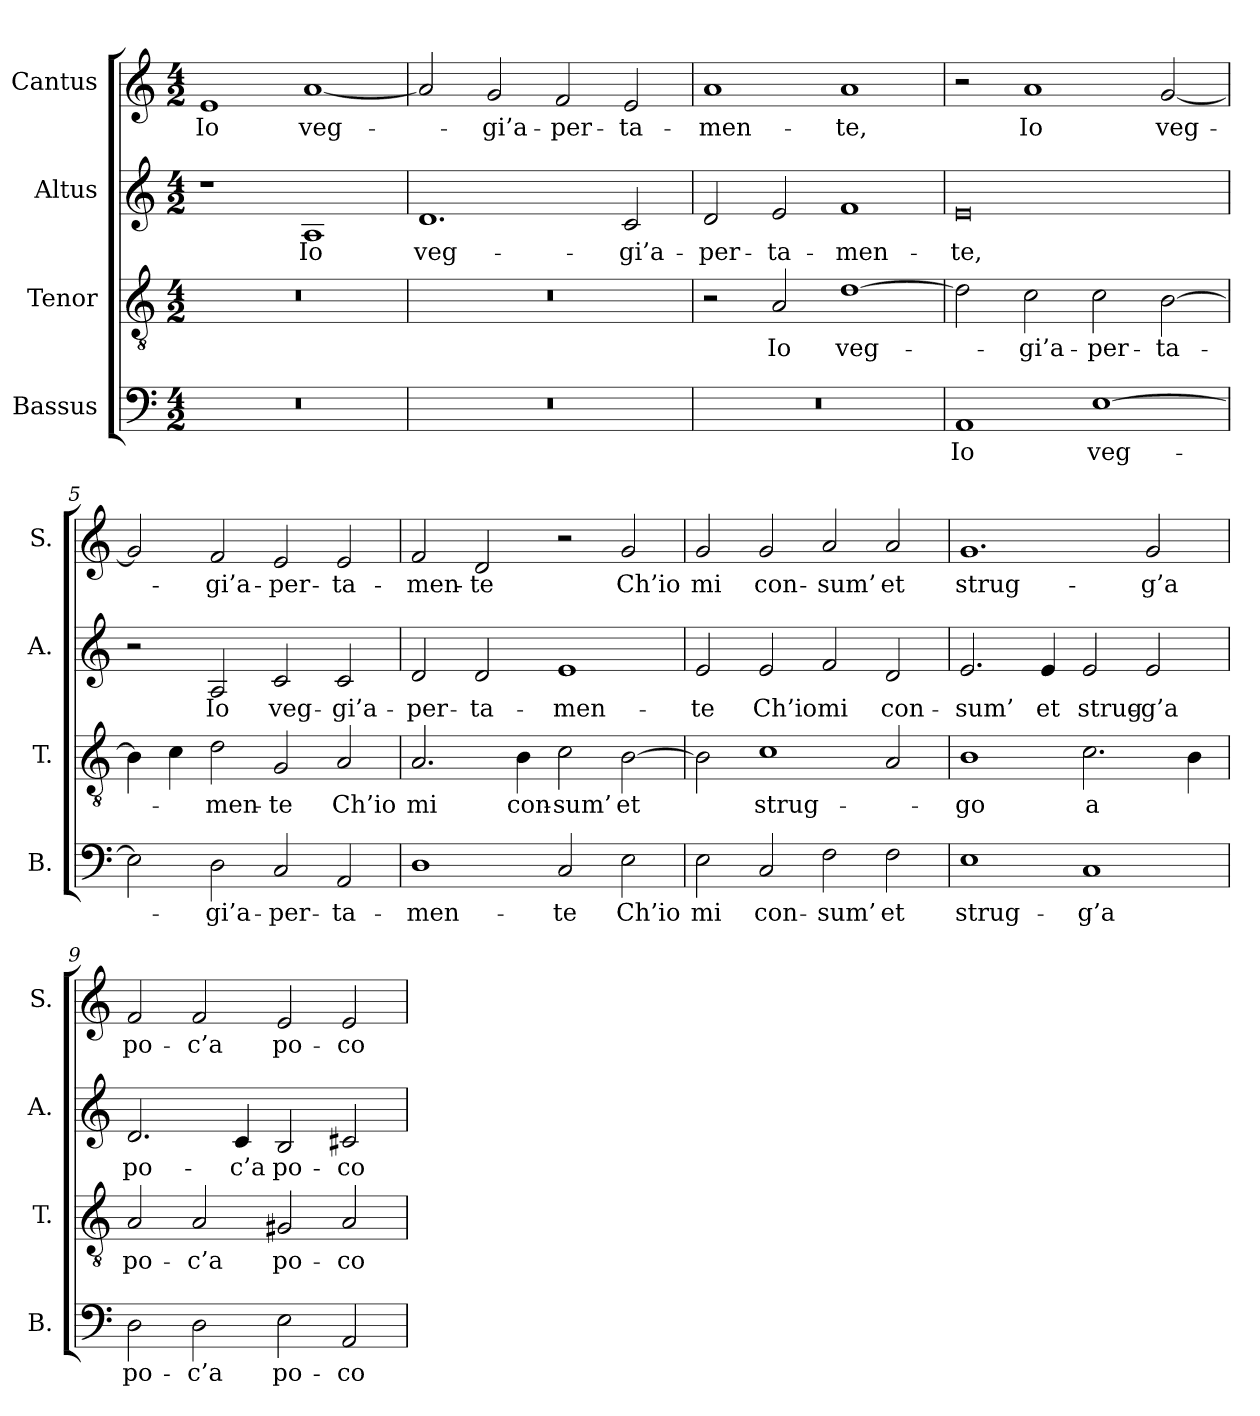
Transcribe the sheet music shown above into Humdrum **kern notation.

**kern	**text	**kern	**text	**kern	**text	**kern	**text
*part4	*part4	*part3	*part3	*part2	*part2	*part1	*part1
*staff4	*staff4	*staff3	*staff3	*staff2	*staff2	*staff1	*staff1
*I"Bassus	*	*I"Tenor	*	*I"Altus	*	*I"Cantus	*
*I'B.	*	*I'T.	*	*I'A.	*	*I'S.	*
*clefF4	*	*clefGv2	*	*clefG2	*	*clefG2	*
*	*	*ITrd7c12	*	*	*	*	*
*k[]	*	*k[]	*	*k[]	*	*k[]	*
*C:	*	*C:	*	*C:	*	*C:	*
*M4/2	*	*M4/2	*	*M4/2	*	*M4/2	*
=1	=1	=1	=1	=1	=1	=1	=1
0r	.	0r	.	1r	.	1e/	Io
.	.	.	.	1A/	Io	[1a/	veg-
=2	=2	=2	=2	=2	=2	=2	=2
0r	.	0r	.	1.d/	veg-	2a/]	.
.	.	.	.	.	.	2g/	-gi’a-
.	.	.	.	.	.	2f/	-per-
.	.	.	.	2c/	-gi’a-	2e/	-ta-
=3	=3	=3	=3	=3	=3	=3	=3
0r	.	2r	.	2d/	-per-	1a/	-men-
.	.	2AA/	Io	2e/	-ta-	.	.
.	.	[1D\	veg-	1f/	-men-	1a/	-te,
=4	=4	=4	=4	=4	=4	=4	=4
1AA/	Io	2D\]	.	0e/	-te,	2r	.
.	.	2C\	-gi’a-	.	.	1a/	Io
[1E\	veg-	2C\	-per-	.	.	.	.
.	.	[2BB\	-ta-	.	.	[2g/	veg-
!!LO:LB:g=z
=5	=5	=5	=5	=5	=5	=5	=5
2E\]	.	4BB\]	.	2r	.	2g/]	.
.	.	4C\	.	.	.	.	.
2D\	-gi’a-	2D\	-men-	2A/	Io	2f/	-gi’a-
2C/	-per-	2GG/	-te	2c/	veg-	2e/	-per-
2AA/	-ta-	2AA/	Ch’io	2c/	-gi’a-	2e/	-ta-
=6	=6	=6	=6	=6	=6	=6	=6
1D\	-men-	2.AA/	mi	2d/	-per-	2f/	-men-
.	.	.	.	2d/	-ta-	2d/	-te
.	.	4BB\	con-	.	.	.	.
2C/	-te	2C\	-sum’	1e/	-men-	2r	.
2E\	Ch’io	[2BB\	et	.	.	2g/	Ch’io
=7	=7	=7	=7	=7	=7	=7	=7
2E\	mi	2BB\]	.	2e/	-te	2g/	mi
2C/	con-	1C\	strug-	2e/	Ch’io	2g/	con-
2F\	-sum’	.	.	2f/	mi	2a/	-sum’
2F\	et	2AA/	.	2d/	con-	2a/	et
=8	=8	=8	=8	=8	=8	=8	=8
1E\	strug-	1BB\	-go	2.e/	-sum’	1.g/	strug-
.	.	.	.	4e/	et	.	.
1C/	-g’a	2.C\	a	2e/	strug-	.	.
.	.	.	.	2e/	-g’a	2g/	-g’a
.	.	4BB\	.	.	.	.	.
!!LO:LB:g=z
=9	=9	=9	=9	=9	=9	=9	=9
2D\	po-	2AA/	po-	2.d/	po-	2f/	po-
2D\	-c’a	2AA/	-c’a	.	.	2f/	-c’a
.	.	.	.	4c/	-c’a	.	.
2E\	po-	2GG#X/	po-	2B/	po-	2e/	po-
2AA/	-co	2AA/	-co	2c#X/	-co	2e/	-co
=	=	=	=	=	=	=	=
*-	*-	*-	*-	*-	*-	*-	*-
